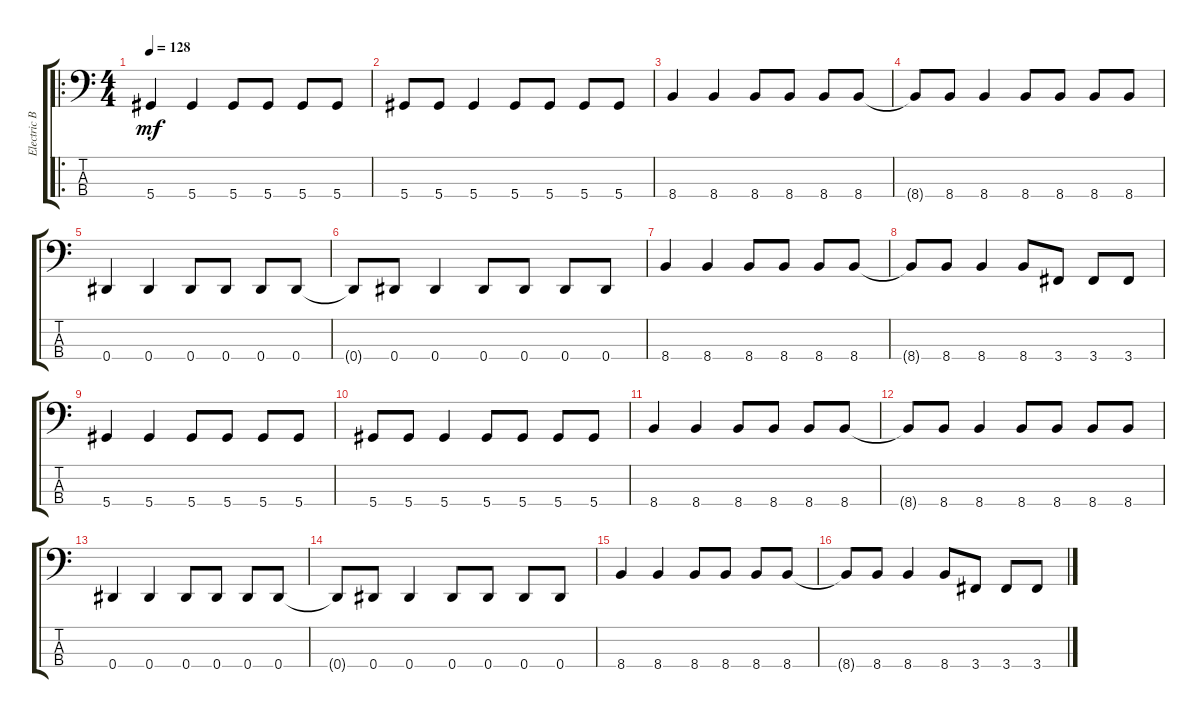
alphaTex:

\track ("Electric Bass" "Electric B") {instrument electricbassfinger}
\staff {score tabs}
\tuning (Gb2 Db2 Ab1 Eb1) {hide}
\ro
\ts (4 4)
\tempo 128
\clef f4
\ks c
5.4.4{dy mf instrument electricbassfinger} 5.4.4 5.4.8 5.4.8 5.4.8 5.4.8 |
5.4.8 5.4.8 5.4.4 5.4.8 5.4.8 5.4.8 5.4.8 |
8.4.4 8.4.4 8.4.8 8.4.8 8.4.8 8.4.8 |
8.4{t}.8 8.4.8 8.4.4 8.4.8 8.4.8 8.4.8 8.4.8 |
0.4.4 0.4.4 0.4.8 0.4.8 0.4.8 0.4.8 |
0.4{t}.8 0.4.8 0.4.4 0.4.8 0.4.8 0.4.8 0.4.8 |
8.4.4 8.4.4 8.4.8 8.4.8 8.4.8 8.4.8 |
8.4{t}.8 8.4.8 8.4.4 8.4.8 3.4.8 3.4.8 3.4.8 |
5.4.4 5.4.4 5.4.8 5.4.8 5.4.8 5.4.8 |
5.4.8 5.4.8 5.4.4 5.4.8 5.4.8 5.4.8 5.4.8 |
8.4.4 8.4.4 8.4.8 8.4.8 8.4.8 8.4.8 |
8.4{t}.8 8.4.8 8.4.4 8.4.8 8.4.8 8.4.8 8.4.8 |
0.4.4 0.4.4 0.4.8 0.4.8 0.4.8 0.4.8 |
0.4{t}.8 0.4.8 0.4.4 0.4.8 0.4.8 0.4.8 0.4.8 |
8.4.4 8.4.4 8.4.8 8.4.8 8.4.8 8.4.8 |
8.4{t}.8 8.4.8 8.4.4 8.4.8 3.4.8 3.4.8 3.4.8
